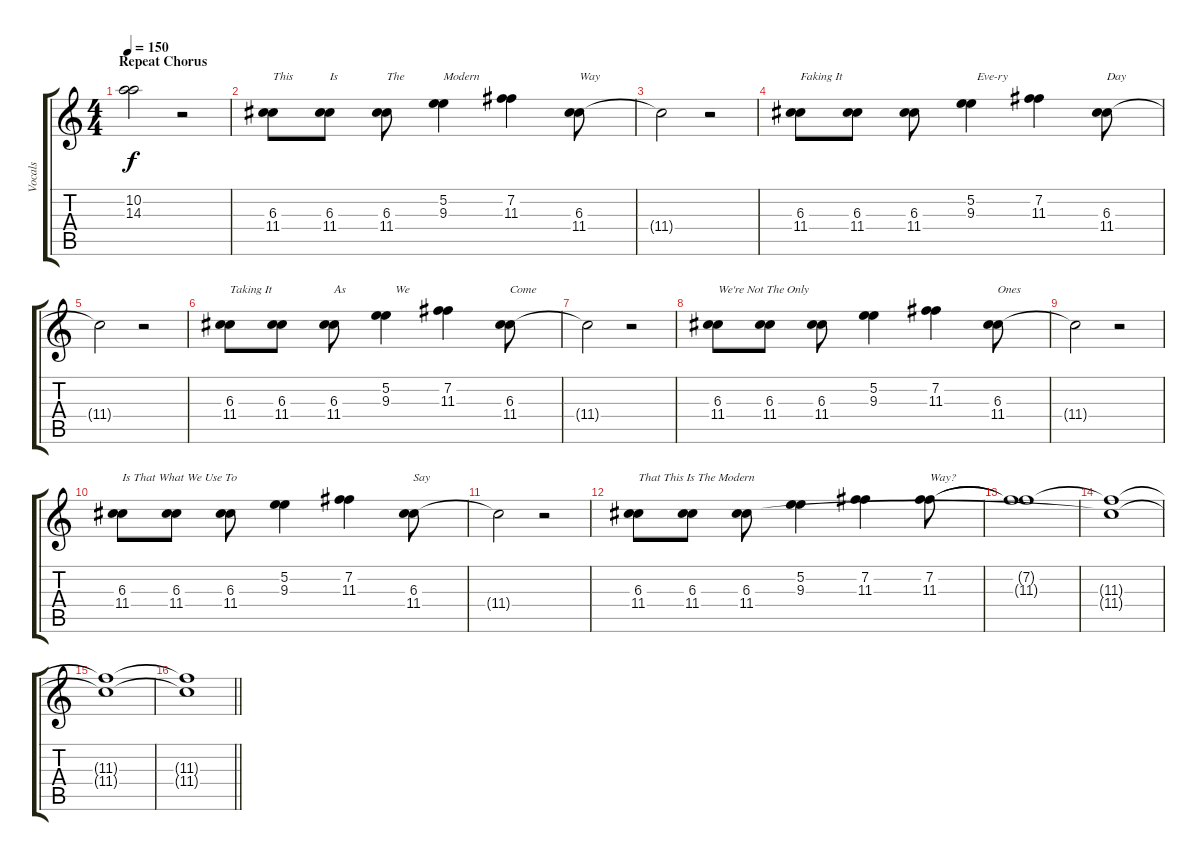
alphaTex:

\track ("Vocals" "Vocals") {instrument fretlessbass}
\staff {score tabs}
\tuning (E4 B3 G3 D3 A2 E2) {hide}
\ts (4 4)
\section ("" "Repeat Chorus")
\tempo 150
\clef g2
\ks c
(10.2 14.3).2{dy f} r.2 |
(6.3 11.4).8{txt "This"} (6.3 11.4).8{txt "Is"} (6.3 11.4).8{txt "The"} (5.2 9.3).4{txt "Modern"} (7.2 11.3).4 (6.3 11.4).8{txt "Way"} |
11.4{t}.2 r.2 |
(6.3 11.4).8{txt "Faking It"} (6.3 11.4).8 (6.3 11.4).8 (5.2 9.3).4{txt "  Eve-ry"} (7.2 11.3).4 (6.3 11.4).8{txt "Day"} |
11.4{t}.2 r.2 |
(6.3 11.4).8{txt "Taking It"} (6.3 11.4).8 (6.3 11.4).8{txt "As"} (5.2 9.3).4{txt "   We "} (7.2 11.3).4 (6.3 11.4).8{txt "Come"} |
11.4{t}.2 r.2 |
(6.3 11.4).8{txt "We're Not The Only"} (6.3 11.4).8 (6.3 11.4).8 (5.2 9.3).4 (7.2 11.3).4 (6.3 11.4).8{txt "Ones"} |
11.4{t}.2 r.2 |
(6.3 11.4).8{txt "Is That What We Use To"} (6.3 11.4).8 (6.3 11.4).8 (5.2 9.3).4 (7.2 11.3).4 (6.3 11.4).8{txt "Say"} |
11.4{t}.2 r.2 |
(6.3 11.4).8{txt "That This Is The Modern"} (6.3 11.4).8 (6.3 11.4).8 (5.2 9.3).4 (7.2 11.3).4 (7.2 11.3).8{txt "Way?"} |
(7.2{t} 11.3{t}).1 |
(11.3{t} 11.4{t}).1 |
(11.3{t} 11.4{t}).1 |
\barLineRight lightlight
(11.3{t} 11.4{t}).1
